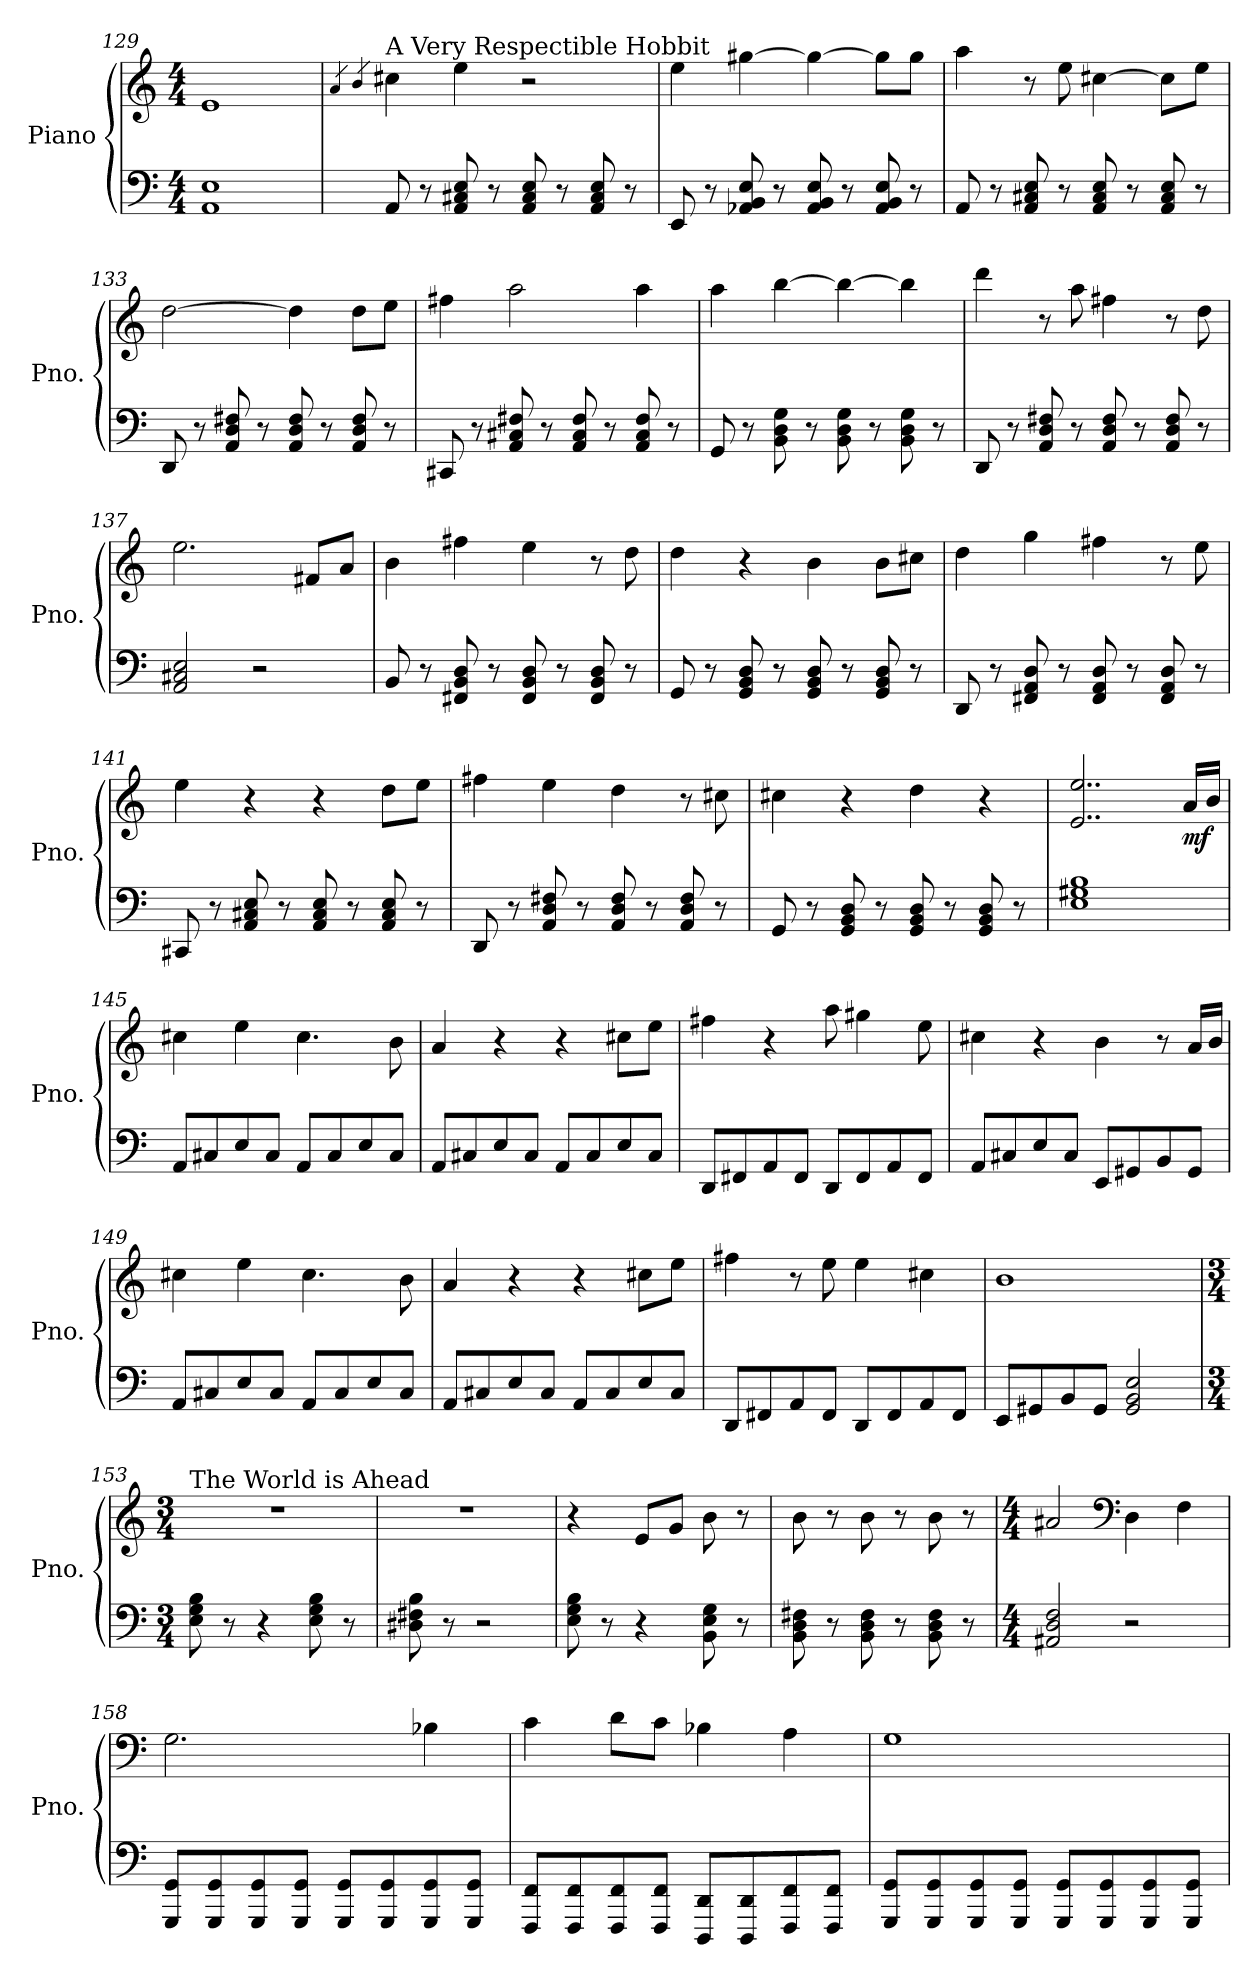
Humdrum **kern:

**kern	**kern	**dynam
*part1	*part1	*part1
*staff2	*staff1	*staff1/2
*I"Piano	*	*
*I'Pno.	*	*
*clefF4	*clefG2	*
*k[]	*k[]	*
*M4/4	*M4/4	*
=129	=129	=129
1AA 1E	1e	.
!!LO:LB:g=z
=130	=130	=130
*	*MM120	*
.	4qa/	.
.	4qb/	.
!	!LO:TX:a:t=A Very Respectible Hobbit	!
8AA/	4cc#X\	.
8r	.	.
8AA/ 8C#X/ 8E/	4ee\	.
8r	.	.
8AA/ 8C#/ 8E/	2r	.
8r	.	.
8AA/ 8C#/ 8E/	.	.
8r	.	.
=131	=131	=131
8EE/	4ee\	.
8r	.	.
8AA-X/ 8BB/ 8E/	[4gg#X\	.
8r	.	.
8AA-/ 8BB/ 8E/	4gg#\_	.
8r	.	.
8AA-/ 8BB/ 8E/	8gg#\L]	.
8r	8gg#\J	.
=132	=132	=132
8AA/	4aa\	.
8r	.	.
8AA/ 8C#X/ 8E/	8r	.
8r	8ee\	.
8AA/ 8C#/ 8E/	[4cc#X\	.
8r	.	.
8AA/ 8C#/ 8E/	8cc#\L]	.
8r	8ee\J	.
=133	=133	=133
8DD/	[2dd\	.
8r	.	.
8AA/ 8D/ 8F#X/	.	.
8r	.	.
8AA/ 8D/ 8F#/	4dd\]	.
8r	.	.
8AA/ 8D/ 8F#/	8dd\L	.
8r	8ee\J	.
!!LO:LB:g=z
=134	=134	=134
8CC#X/	4ff#X\	.
8r	.	.
8AA/ 8C#X/ 8F#X/	2aa\	.
8r	.	.
8AA/ 8C#/ 8F#/	.	.
8r	.	.
8AA/ 8C#/ 8F#/	4aa\	.
8r	.	.
=135	=135	=135
8GG/	4aa\	.
8r	.	.
8BB\ 8D\ 8G\	[4bb\	.
8r	.	.
8BB\ 8D\ 8G\	4bb\_	.
8r	.	.
8BB\ 8D\ 8G\	4bb\]	.
8r	.	.
=136	=136	=136
8DD/	4ddd\	.
8r	.	.
8AA/ 8D/ 8F#X/	8r	.
8r	8aa\	.
8AA/ 8D/ 8F#/	4ff#X\	.
8r	.	.
8AA/ 8D/ 8F#/	8r	.
8r	8dd\	.
=137	=137	=137
2AA/ 2C#X/ 2E/	2.ee\	.
2r	.	.
.	8f#X/L	.
.	8a/J	.
=138	=138	=138
8BB/	4b\	.
8r	.	.
8FF#X/ 8BB/ 8D/	4ff#X\	.
8r	.	.
8FF#/ 8BB/ 8D/	4ee\	.
8r	.	.
8FF#/ 8BB/ 8D/	8r	.
8r	8dd\	.
!!LO:LB:g=z
=139	=139	=139
8GG/	4dd\	.
8r	.	.
8GG/ 8BB/ 8D/	4r	.
8r	.	.
8GG/ 8BB/ 8D/	4b\	.
8r	.	.
8GG/ 8BB/ 8D/	8b\L	.
8r	8cc#X\J	.
=140	=140	=140
8DD/	4dd\	.
8r	.	.
8FF#X/ 8AA/ 8D/	4gg\	.
8r	.	.
8FF#/ 8AA/ 8D/	4ff#X\	.
8r	.	.
8FF#/ 8AA/ 8D/	8r	.
8r	8ee\	.
=141	=141	=141
8CC#X/	4ee\	.
8r	.	.
8AA/ 8C#X/ 8E/	4r	.
8r	.	.
8AA/ 8C#/ 8E/	4r	.
8r	.	.
8AA/ 8C#/ 8E/	8dd\L	.
8r	8ee\J	.
=142	=142	=142
8DD/	4ff#X\	.
8r	.	.
8AA/ 8D/ 8F#X/	4ee\	.
8r	.	.
8AA/ 8D/ 8F#/	4dd\	.
8r	.	.
8AA/ 8D/ 8F#/	8r	.
8r	8cc#X\	.
!!LO:LB:g=z
=143	=143	=143
8GG/	4cc#X\	.
8r	.	.
8GG/ 8BB/ 8D/	4r	.
8r	.	.
8GG/ 8BB/ 8D/	4dd\	.
8r	.	.
8GG/ 8BB/ 8D/	4r	.
8r	.	.
=144	=144	=144
1E 1G#X 1B	2..e/ 2..ee/	.
!	!	!LO:DY:b
.	16a/LL	mf
.	16b/JJ	.
=145	=145	=145
8AA/L	4cc#X\	.
8C#X/	.	.
8E/	4ee\	.
8C#/J	.	.
8AA/L	4.cc#\	.
8C#/	.	.
8E/	.	.
8C#/J	8b\	.
=146	=146	=146
8AA/L	4a/	.
8C#X/	.	.
8E/	4r	.
8C#/J	.	.
8AA/L	4r	.
8C#/	.	.
8E/	8cc#X\L	.
8C#/J	8ee\J	.
=147	=147	=147
8DD/L	4ff#X\	.
8FF#X/	.	.
8AA/	4r	.
8FF#/J	.	.
8DD/L	8aa\	.
8FF#/	4gg#X\	.
8AA/	.	.
8FF#/J	8ee\	.
!!LO:PB:g=z
=148	=148	=148
8AA/L	4cc#X\	.
8C#X/	.	.
8E/	4r	.
8C#/J	.	.
8EE/L	4b\	.
8GG#X/	.	.
8BB/	8r	.
8GG#/J	16a/LL	.
.	16b/JJ	.
=149	=149	=149
8AA/L	4cc#X\	.
8C#X/	.	.
8E/	4ee\	.
8C#/J	.	.
8AA/L	4.cc#\	.
8C#/	.	.
8E/	.	.
8C#/J	8b\	.
=150	=150	=150
8AA/L	4a/	.
8C#X/	.	.
8E/	4r	.
8C#/J	.	.
8AA/L	4r	.
8C#/	.	.
8E/	8cc#X\L	.
8C#/J	8ee\J	.
=151	=151	=151
8DD/L	4ff#X\	.
8FF#X/	.	.
8AA/	8r	.
8FF#/J	8ee\	.
8DD/L	4ee\	.
8FF#/	.	.
8AA/	4cc#X\	.
8FF#/J	.	.
=152	=152	=152
8EE/L	1b	.
8GG#X/	.	.
8BB/	.	.
8GG#/J	.	.
2GG#/ 2BB/ 2E/	.	.
!!LO:LB:g=z
=153	=153	=153
*M3/4	*M3/4	*
!	!LO:TX:a:t=The World is Ahead	!
8E\ 8G\ 8B\	2.r	.
8r	.	.
4r	.	.
8E\ 8G\ 8B\	.	.
8r	.	.
=154	=154	=154
8D#X\ 8F#X\ 8B\	2.r	.
8r	.	.
2r	.	.
=155	=155	=155
8E\ 8G\ 8B\	4r	.
8r	.	.
4r	8e/L	.
.	8g/J	.
8BB\ 8E\ 8G\	8b\	.
8r	8r	.
=156	=156	=156
8BB\ 8D\ 8F#X\	8b\	.
8r	8r	.
8BB\ 8D\ 8F#\	8b\	.
8r	8r	.
8BB\ 8D\ 8F#\	8b\	.
8r	8r	.
=157	=157	=157
*M4/4	*M4/4	*
2AA#X/ 2D/ 2F/	2a#X/	.
*	*clefF4	*
2r	4D\	.
.	4F\	.
=158	=158	=158
8GGG/ 8GG/L	2.G\	.
8GGG/ 8GG/	.	.
8GGG/ 8GG/	.	.
8GGG/ 8GG/J	.	.
8GGG/ 8GG/L	.	.
8GGG/ 8GG/	.	.
8GGG/ 8GG/	4B-X\	.
8GGG/ 8GG/J	.	.
!!LO:LB:g=z
=159	=159	=159
8FFF/ 8FF/L	4c\	.
8FFF/ 8FF/	.	.
8FFF/ 8FF/	8d\L	.
8FFF/ 8FF/J	8c\J	.
8DDD/ 8DD/L	4B-X\	.
8DDD/ 8DD/	.	.
8FFF/ 8FF/	4A\	.
8FFF/ 8FF/J	.	.
=160	=160	=160
8GGG/ 8GG/L	1G	.
8GGG/ 8GG/	.	.
8GGG/ 8GG/	.	.
8GGG/ 8GG/J	.	.
8GGG/ 8GG/L	.	.
8GGG/ 8GG/	.	.
8GGG/ 8GG/	.	.
8GGG/ 8GG/J	.	.
=	=	=
*-	*-	*-
